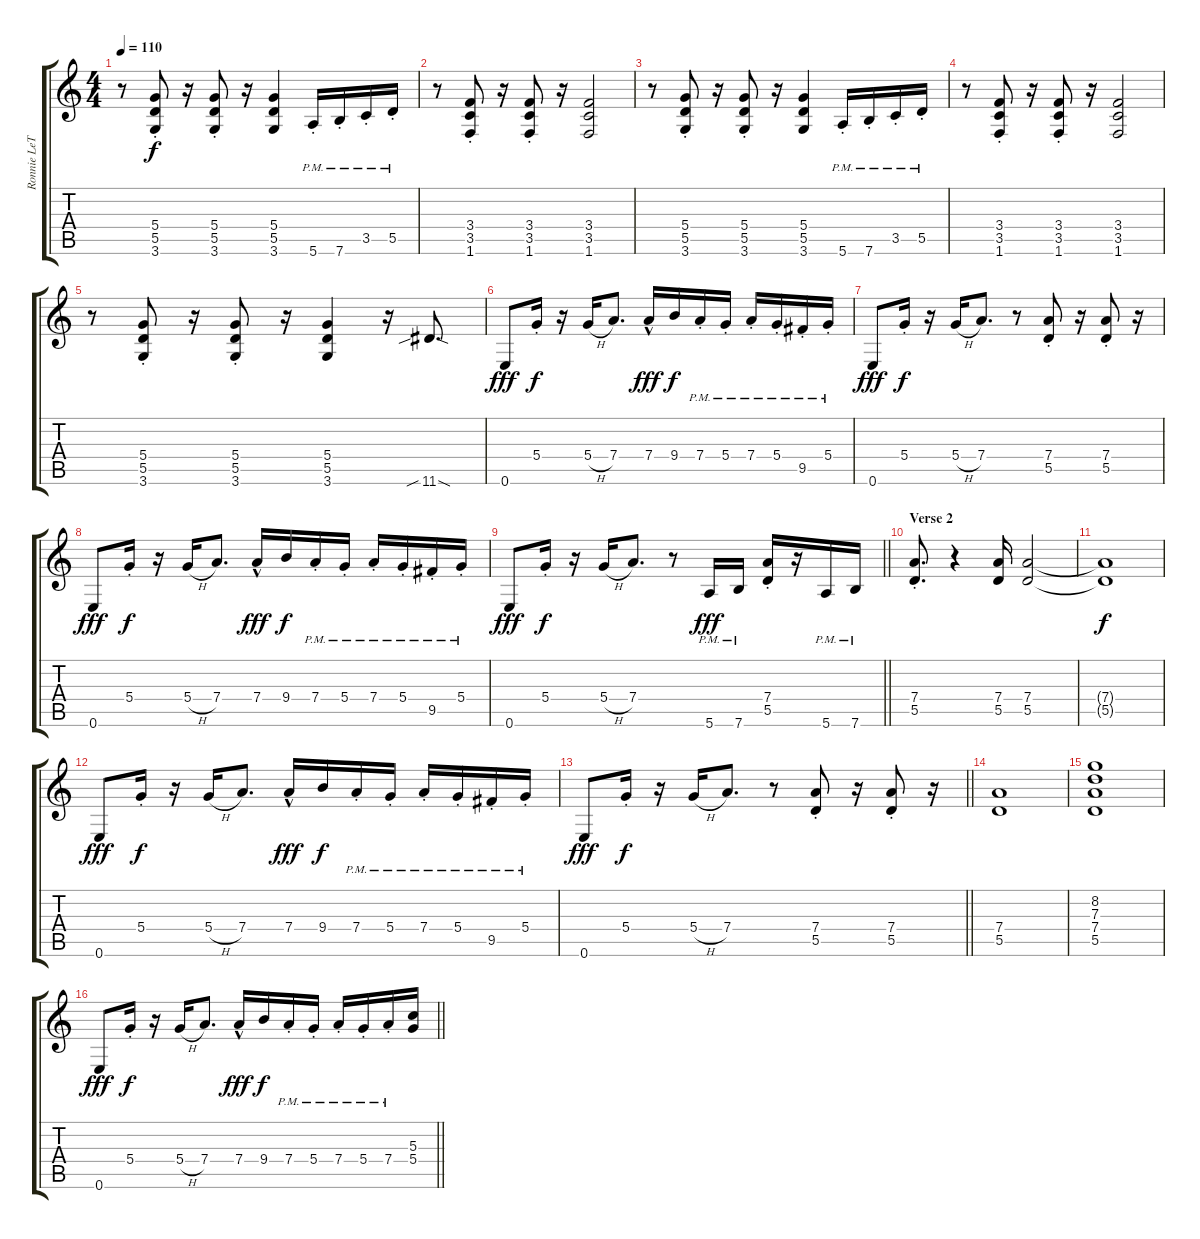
\track ("Ronnie LeTekro" "Ronnie LeT") {instrument distortionguitar}
\staff {score tabs}
\tuning (E4 B3 G3 D3 A2 E2) {hide}
\ts (4 4)
\tempo 110
\clef g2
\ks c
r.8{dy f} (5.4{st} 5.5{st} 3.6{st}).8 r.16 (5.4{st} 5.5{st} 3.6{st}).8 r.16 (5.4 5.5 3.6).4 5.6{pm st}.16 7.6{pm st}.16 3.5{pm st}.16 5.5{pm st}.16 |
r.8 (3.4{st} 3.5{st} 1.6{st}).8 r.16 (3.4{st} 3.5{st} 1.6{st}).8 r.16 (3.4 3.5 1.6).2 |
r.8 (5.4{st} 5.5{st} 3.6{st}).8 r.16 (5.4{st} 5.5{st} 3.6{st}).8 r.16 (5.4 5.5 3.6).4 5.6{pm st}.16 7.6{pm st}.16 3.5{pm st}.16 5.5{pm st}.16 |
r.8 (3.4{st} 3.5{st} 1.6{st}).8 r.16 (3.4{st} 3.5{st} 1.6{st}).8 r.16 (3.4 3.5 1.6).2 |
r.8 (5.4{st} 5.5{st} 3.6{st}).8 r.16 (5.4{st} 5.5{st} 3.6{st}).8 r.16 (5.4 5.5 3.6).4 r.16 11.6{sib sod}.8{d} |
0.6.8{dy fff} 5.4{st}.16{dy f} r.16 5.4{h}.16 7.4.8{d} 7.4{hac}.16{dy fff} 9.4.16{dy f} 7.4{pm st}.16 5.4{pm st}.16 7.4{pm st}.16 5.4{pm st}.16 9.5{pm st}.16 5.4{pm st}.16 |
0.6.8{dy fff} 5.4{st}.16{dy f} r.16 5.4{h}.16 7.4.8{d} r.8 (7.4{st} 5.5{st}).8 r.16 (7.4{st} 5.5{st}).8 r.16 |
0.6.8{dy fff} 5.4{st}.16{dy f} r.16 5.4{h}.16 7.4.8{d} 7.4{hac}.16{dy fff} 9.4.16{dy f} 7.4{pm st}.16 5.4{pm st}.16 7.4{pm st}.16 5.4{pm st}.16 9.5{pm st}.16 5.4{pm st}.16 |
\barLineRight lightlight
0.6.8{dy fff} 5.4{st}.16{dy f} r.16 5.4{h}.16 7.4.8{d} r.8 5.6{pm}.16{dy fff} 7.6{pm}.16 (7.4{st} 5.5{st}).16 r.16 5.6{pm}.16 7.6{pm}.16 |
\section ("" "Verse 2")
(7.4{st} 5.5{st}).8{d} r.4 (7.4 5.5).16 (7.4 5.5).2 |
(7.4{t} 5.5{t}).1{dy f} |
0.6.8{dy fff} 5.4{st}.16{dy f} r.16 5.4{h}.16 7.4.8{d} 7.4{hac}.16{dy fff} 9.4.16{dy f} 7.4{pm st}.16 5.4{pm st}.16 7.4{pm st}.16 5.4{pm st}.16 9.5{pm st}.16 5.4{pm st}.16 |
\barLineRight lightlight
0.6.8{dy fff} 5.4{st}.16{dy f} r.16 5.4{h}.16 7.4.8{d} r.8 (7.4{st} 5.5{st}).8 r.16 (7.4{st} 5.5{st}).8 r.16 |
(7.4 5.5).1 |
(8.2 7.3 7.4 5.5).1 |
\barLineRight lightlight
0.6.8{dy fff} 5.4{st}.16{dy f} r.16 5.4{h}.16 7.4.8{d} 7.4{hac}.16{dy fff} 9.4.16{dy f} 7.4{pm st}.16 5.4{pm st}.16 7.4{pm st}.16 5.4{pm st}.16 7.4{pm st}.16 (5.3 5.4).16
